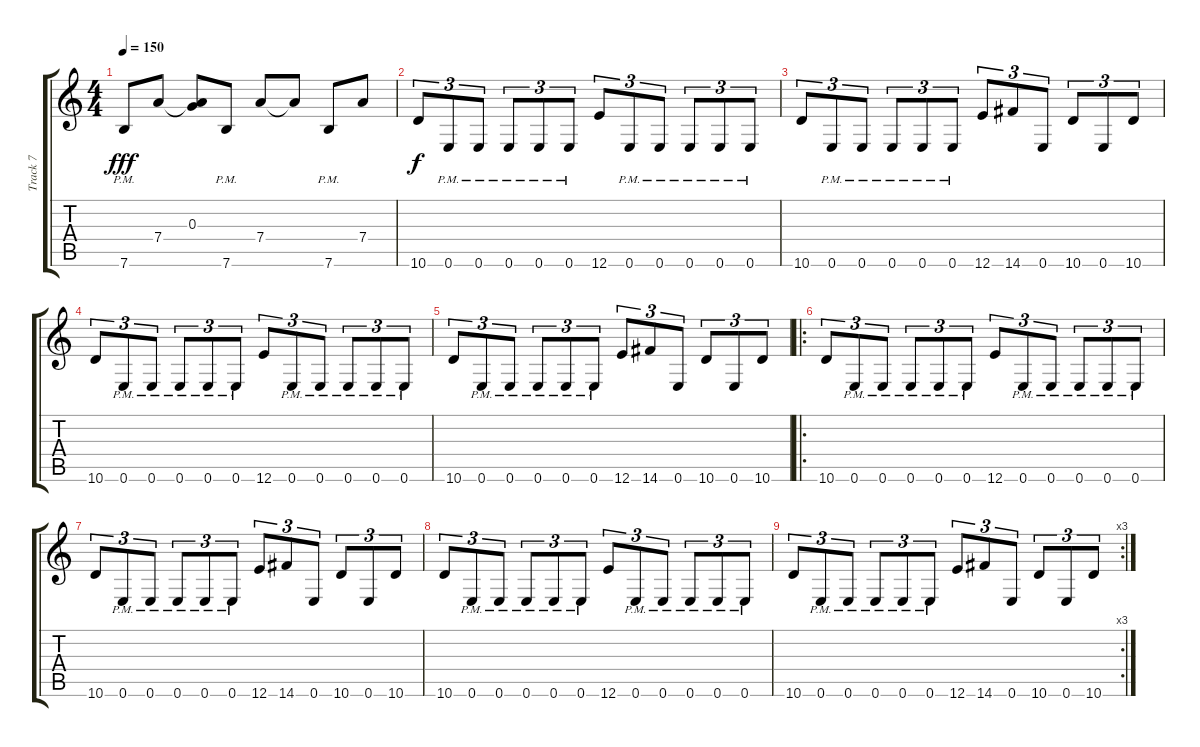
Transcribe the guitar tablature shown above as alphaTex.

\track ("Track 7" "Track 7") {instrument overdrivenguitar}
\staff {score tabs}
\tuning (E4 B3 G3 D3 A2 E2) {hide}
\ts (4 4)
\tempo 150
\clef g2
\ks c
7.6{pm}.8{dy fff} 7.4.8 (0.3 7.4{t}).8 7.6{pm}.8 7.4.8 7.4{t}.8 7.6{pm}.8 7.4.8 |
10.6.8{tu (3 2) dy f} 0.6{pm}.8{tu (3 2)} 0.6{pm}.8{tu (3 2)} 0.6{pm}.8{tu (3 2)} 0.6{pm}.8{tu (3 2)} 0.6{pm}.8{tu (3 2)} 12.6.8{tu (3 2)} 0.6{pm}.8{tu (3 2)} 0.6{pm}.8{tu (3 2)} 0.6{pm}.8{tu (3 2)} 0.6{pm}.8{tu (3 2)} 0.6{pm}.8{tu (3 2)} |
10.6.8{tu (3 2)} 0.6{pm}.8{tu (3 2)} 0.6{pm}.8{tu (3 2)} 0.6{pm}.8{tu (3 2)} 0.6{pm}.8{tu (3 2)} 0.6{pm}.8{tu (3 2)} 12.6.8{tu (3 2)} 14.6.8{tu (3 2)} 0.6.8{tu (3 2)} 10.6.8{tu (3 2)} 0.6.8{tu (3 2)} 10.6.8{tu (3 2)} |
10.6.8{tu (3 2)} 0.6{pm}.8{tu (3 2)} 0.6{pm}.8{tu (3 2)} 0.6{pm}.8{tu (3 2)} 0.6{pm}.8{tu (3 2)} 0.6{pm}.8{tu (3 2)} 12.6.8{tu (3 2)} 0.6{pm}.8{tu (3 2)} 0.6{pm}.8{tu (3 2)} 0.6{pm}.8{tu (3 2)} 0.6{pm}.8{tu (3 2)} 0.6{pm}.8{tu (3 2)} |
10.6.8{tu (3 2)} 0.6{pm}.8{tu (3 2)} 0.6{pm}.8{tu (3 2)} 0.6{pm}.8{tu (3 2)} 0.6{pm}.8{tu (3 2)} 0.6{pm}.8{tu (3 2)} 12.6.8{tu (3 2)} 14.6.8{tu (3 2)} 0.6.8{tu (3 2)} 10.6.8{tu (3 2)} 0.6.8{tu (3 2)} 10.6.8{tu (3 2)} |
\ro
10.6.8{tu (3 2)} 0.6{pm}.8{tu (3 2)} 0.6{pm}.8{tu (3 2)} 0.6{pm}.8{tu (3 2)} 0.6{pm}.8{tu (3 2)} 0.6{pm}.8{tu (3 2)} 12.6.8{tu (3 2)} 0.6{pm}.8{tu (3 2)} 0.6{pm}.8{tu (3 2)} 0.6{pm}.8{tu (3 2)} 0.6{pm}.8{tu (3 2)} 0.6{pm}.8{tu (3 2)} |
10.6.8{tu (3 2)} 0.6{pm}.8{tu (3 2)} 0.6{pm}.8{tu (3 2)} 0.6{pm}.8{tu (3 2)} 0.6{pm}.8{tu (3 2)} 0.6{pm}.8{tu (3 2)} 12.6.8{tu (3 2)} 14.6.8{tu (3 2)} 0.6.8{tu (3 2)} 10.6.8{tu (3 2)} 0.6.8{tu (3 2)} 10.6.8{tu (3 2)} |
10.6.8{tu (3 2)} 0.6{pm}.8{tu (3 2)} 0.6{pm}.8{tu (3 2)} 0.6{pm}.8{tu (3 2)} 0.6{pm}.8{tu (3 2)} 0.6{pm}.8{tu (3 2)} 12.6.8{tu (3 2)} 0.6{pm}.8{tu (3 2)} 0.6{pm}.8{tu (3 2)} 0.6{pm}.8{tu (3 2)} 0.6{pm}.8{tu (3 2)} 0.6{pm}.8{tu (3 2)} |
\rc 3
10.6.8{tu (3 2)} 0.6{pm}.8{tu (3 2)} 0.6{pm}.8{tu (3 2)} 0.6{pm}.8{tu (3 2)} 0.6{pm}.8{tu (3 2)} 0.6{pm}.8{tu (3 2)} 12.6.8{tu (3 2)} 14.6.8{tu (3 2)} 0.6.8{tu (3 2)} 10.6.8{tu (3 2)} 0.6.8{tu (3 2)} 10.6.8{tu (3 2)}
